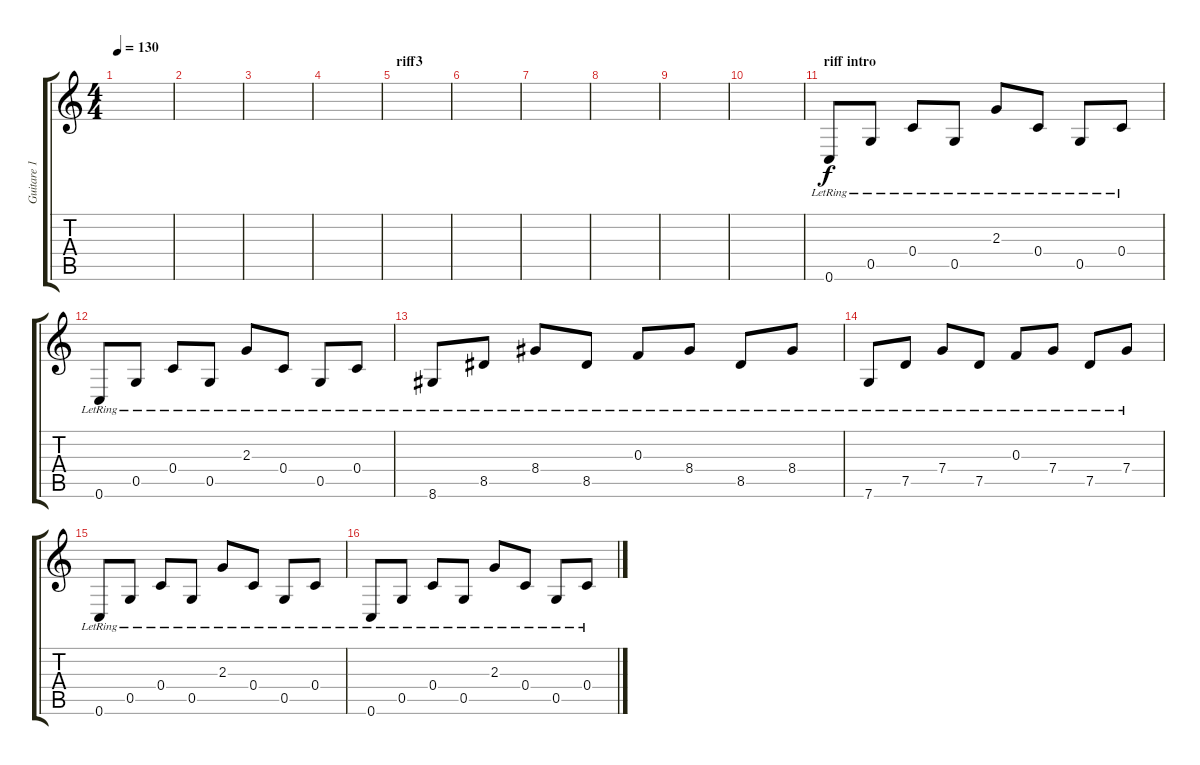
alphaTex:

\track ("Guitare 1" "Guitare 1") {instrument acousticguitarsteel}
\staff {score tabs}
\tuning (D4 A3 F3 C3 G2 C2) {hide}
\ts (4 4)
\tempo 130
\clef g2
\ks c
|
|
|
|
\section ("" "riff3")
|
|
|
|
|
|
\section ("" "riff intro")
0.6{lr}.8 0.5{lr}.8 0.4{lr}.8 0.5{lr}.8 2.3{lr}.8 0.4{lr}.8 0.5{lr}.8 0.4{lr}.8 |
0.6{lr}.8 0.5{lr}.8 0.4{lr}.8 0.5{lr}.8 2.3{lr}.8 0.4{lr}.8 0.5{lr}.8 0.4{lr}.8 |
8.6{lr}.8 8.5{lr}.8 8.4{lr}.8 8.5{lr}.8 0.3{lr}.8 8.4{lr}.8 8.5{lr}.8 8.4{lr}.8 |
7.6{lr}.8 7.5{lr}.8 7.4{lr}.8 7.5{lr}.8 0.3{lr}.8 7.4{lr}.8 7.5{lr}.8 7.4{lr}.8 |
0.6{lr}.8 0.5{lr}.8 0.4{lr}.8 0.5{lr}.8 2.3{lr}.8 0.4{lr}.8 0.5{lr}.8 0.4{lr}.8 |
0.6{lr}.8 0.5{lr}.8 0.4{lr}.8 0.5{lr}.8 2.3{lr}.8 0.4{lr}.8 0.5{lr}.8 0.4{lr}.8
